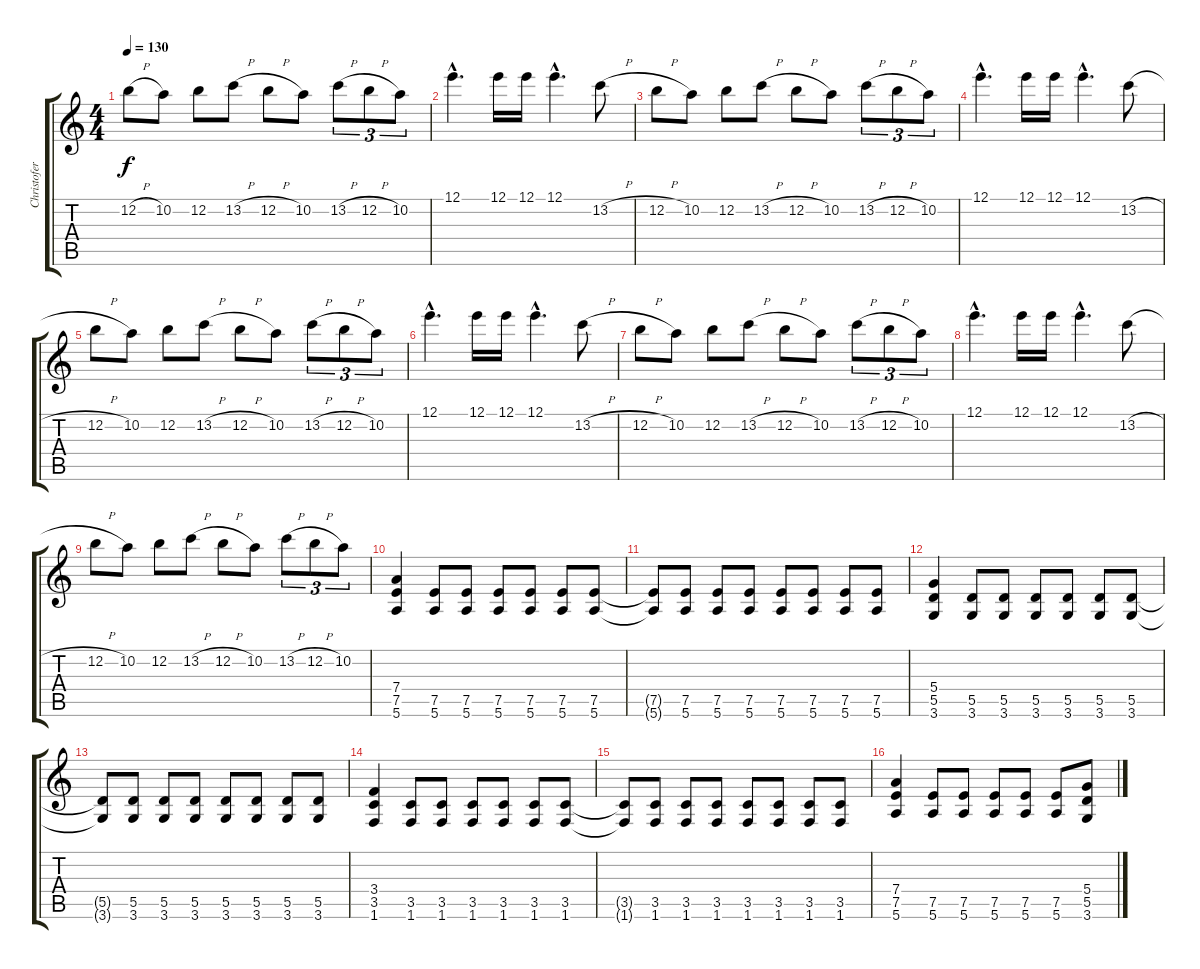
\track ("Christofer Johnsson" "Christofer") {instrument distortionguitar}
\staff {score tabs}
\tuning (E4 B3 G3 D3 A2 E2) {hide}
\ts (4 4)
\tempo 130
\clef g2
\ks c
12.2{h}.8{dy f} 10.2.8 12.2.8 13.2{h}.8 12.2{h}.8 10.2.8 13.2{h}.8{tu (3 2)} 12.2{h}.8{tu (3 2)} 10.2.8{tu (3 2)} |
12.1{hac}.4{d} 12.1.16 12.1.16 12.1{hac}.4{d} 13.2{h}.8 |
12.2{h}.8 10.2.8 12.2.8 13.2{h}.8 12.2{h}.8 10.2.8 13.2{h}.8{tu (3 2)} 12.2{h}.8{tu (3 2)} 10.2.8{tu (3 2)} |
12.1{hac}.4{d} 12.1.16 12.1.16 12.1{hac}.4{d} 13.2{h}.8 |
12.2{h}.8 10.2.8 12.2.8 13.2{h}.8 12.2{h}.8 10.2.8 13.2{h}.8{tu (3 2)} 12.2{h}.8{tu (3 2)} 10.2.8{tu (3 2)} |
12.1{hac}.4{d} 12.1.16 12.1.16 12.1{hac}.4{d} 13.2{h}.8 |
12.2{h}.8 10.2.8 12.2.8 13.2{h}.8 12.2{h}.8 10.2.8 13.2{h}.8{tu (3 2)} 12.2{h}.8{tu (3 2)} 10.2.8{tu (3 2)} |
12.1{hac}.4{d} 12.1.16 12.1.16 12.1{hac}.4{d} 13.2{h}.8 |
12.2{h}.8 10.2.8 12.2.8 13.2{h}.8 12.2{h}.8 10.2.8 13.2{h}.8{tu (3 2)} 12.2{h}.8{tu (3 2)} 10.2.8{tu (3 2)} |
(7.4 7.5 5.6).4 (7.5 5.6).8 (7.5 5.6).8 (7.5 5.6).8 (7.5 5.6).8 (7.5 5.6).8 (7.5 5.6).8 |
(7.5{t} 5.6{t}).8 (7.5 5.6).8 (7.5 5.6).8 (7.5 5.6).8 (7.5 5.6).8 (7.5 5.6).8 (7.5 5.6).8 (7.5 5.6).8 |
(5.4 5.5 3.6).4 (5.5 3.6).8 (5.5 3.6).8 (5.5 3.6).8 (5.5 3.6).8 (5.5 3.6).8 (5.5 3.6).8 |
(5.5{t} 3.6{t}).8 (5.5 3.6).8 (5.5 3.6).8 (5.5 3.6).8 (5.5 3.6).8 (5.5 3.6).8 (5.5 3.6).8 (5.5 3.6).8 |
(3.4 3.5 1.6).4 (3.5 1.6).8 (3.5 1.6).8 (3.5 1.6).8 (3.5 1.6).8 (3.5 1.6).8 (3.5 1.6).8 |
(3.5{t} 1.6{t}).8 (3.5 1.6).8 (3.5 1.6).8 (3.5 1.6).8 (3.5 1.6).8 (3.5 1.6).8 (3.5 1.6).8 (3.5 1.6).8 |
(7.4 7.5 5.6).4 (7.5 5.6).8 (7.5 5.6).8 (7.5 5.6).8 (7.5 5.6).8 (7.5 5.6).8 (5.4 5.5 3.6).8
